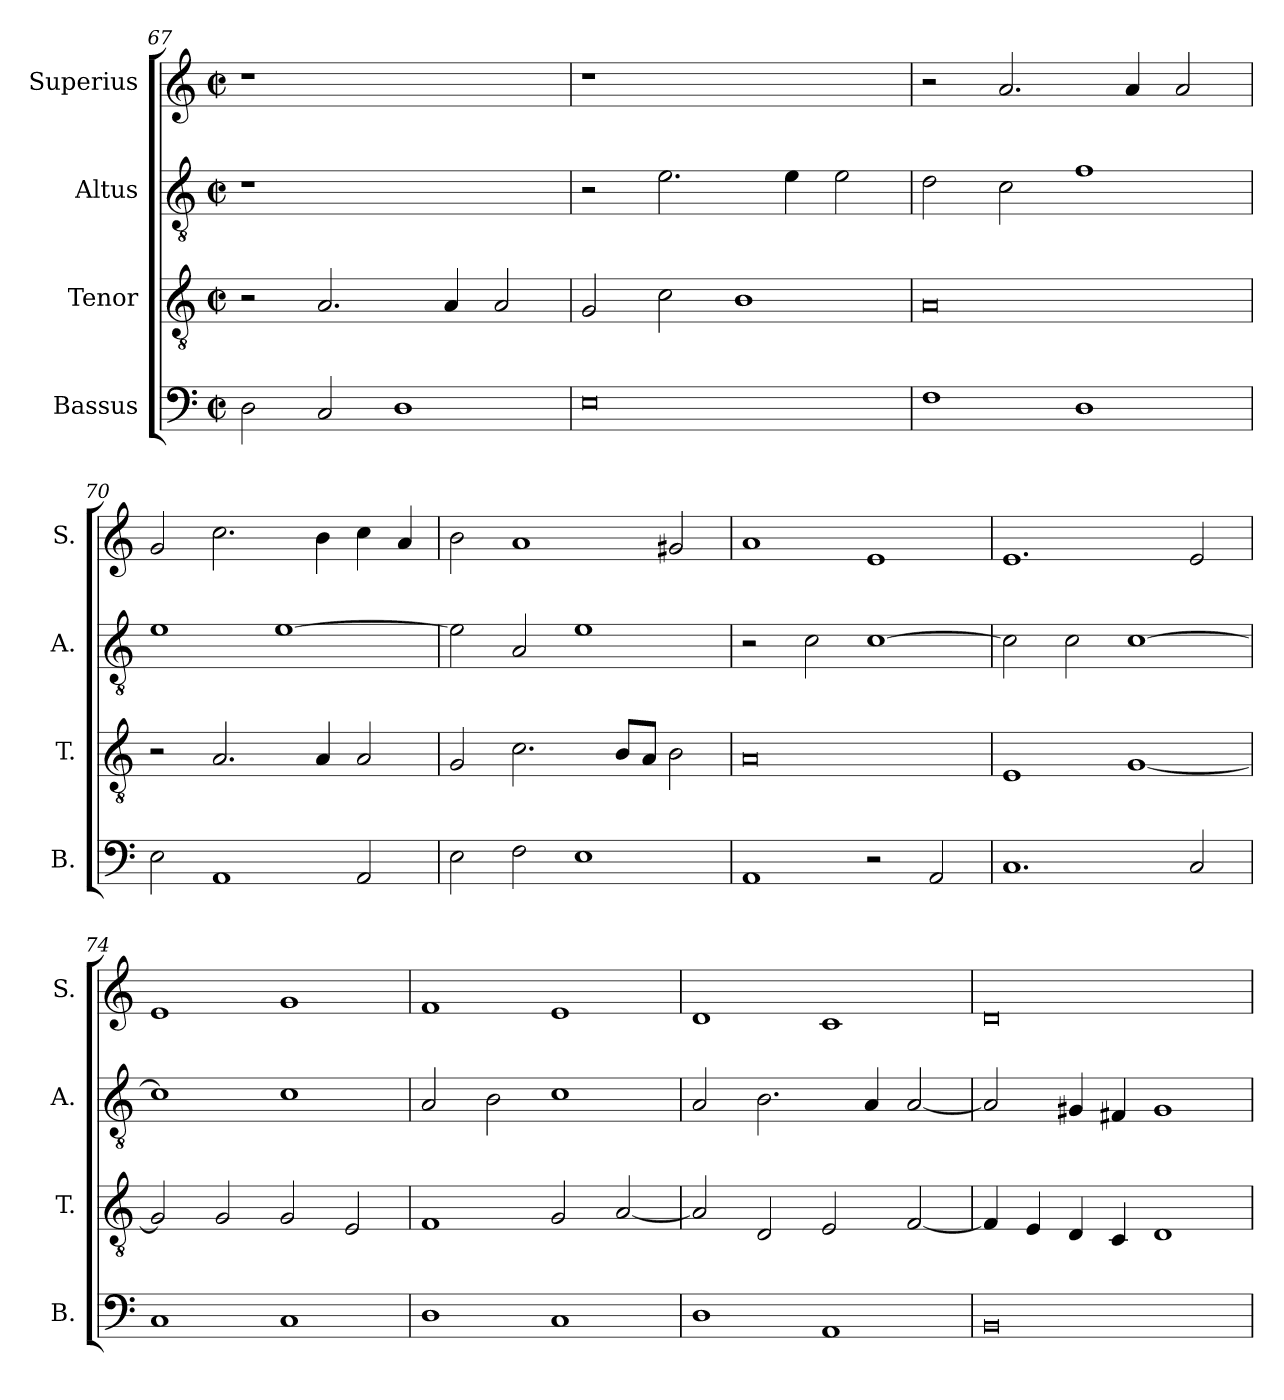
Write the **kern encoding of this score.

**kern	**kern	**kern	**kern
*part4	*part3	*part2	*part1
*staff4	*staff3	*staff2	*staff1
*I"Bassus	*I"Tenor	*I"Altus	*I"Superius
*I'B.	*I'T.	*I'A.	*I'S.
!!LO:LB:g=z
*clefF4	*clefGv2	*clefGv2	*clefG2
*	*ITrd7c12	*ITrd7c12	*
*k[]	*k[]	*k[]	*k[]
*C:	*C:	*C:	*C:
*M2/2	*M2/2	*M2/2	*M2/2
*met(c|)	*met(c|)	*met(c|)	*met(c|)
=67	=67	=67	=67
!	!	!LO:N:vis=1	!LO:N:vis=1
2Di\	2r	1r	1r
2Ci/	2.AAi/	.	.
1Di	.	1ryy	1ryy
.	4AAi/	.	.
.	2AAi/	.	.
=68	=68	=68	=68
!	!	!	!LO:N:vis=1
0Ei	2GGi/	2r	1r
.	2Ci\	2.Ei\	.
.	1BBi	.	1ryy
.	.	4Ei\	.
.	.	2Ei\	.
=69	=69	=69	=69
1Fi	0AAi	2Di\	2r
.	.	2Ci\	2.ai/
1Di	.	1Fi	.
.	.	.	4ai/
.	.	.	2ai/
=70	=70	=70	=70
2Ei\	2r	1Ei	2gi/
1AAi	2.AAi/	.	2.cci\
.	.	[>1Ei	.
.	4AAi/	.	4bi\
2AAi/	2AAi/	.	4cci\
.	.	.	4ai/
=71	=71	=71	=71
2Ei\	2GGi/	2Ei\]	2bi\
2Fi\	2.Ci\	2AAi/	1ai
1Ei	.	1Ei	.
.	8BBi/L	.	.
.	8AAi/J	.	.
.	2BBi\	.	2g#Xi/
!!LO:PB:g=z
=72	=72	=72	=72
1AAi	0AAi	2r	1ai
.	.	2Ci\	.
2r	.	[>1Ci	1ei
2AAi/	.	.	.
=73	=73	=73	=73
1.Ci	1EEi	2Ci\]	1.ei
.	.	2Ci\	.
.	[<1GGi	[>1Ci	.
2Ci/	.	.	2ei/
=74	=74	=74	=74
1Ci	2GGi/]	1Ci]	1ei
.	2GGi/	.	.
1Ci	2GGi/	1Ci	1gi
.	2EEi/	.	.
=75	=75	=75	=75
1Di	1FFi	2AAi/	1fi
.	.	2BBi\	.
1Ci	2GGi/	1Ci	1ei
.	[<2AAi/	.	.
=76	=76	=76	=76
1Di	2AAi/]	2AAi/	1di
.	2DDi/	2.BBi\	.
1AAi	2EEi/	.	1ci
.	.	4AAi/	.
.	[<2FFi/	[<2AAi/	.
!!LO:LB:g=z
=77	=77	=77	=77
0BBi	4FFi/]	2AAi/]	0di
.	4EEi/	.	.
.	4DDi/	4GG#Xi/	.
.	4CCi/	4FF#Xi/	.
.	1DDi	1GG#i	.
=	=	=	=
*-	*-	*-	*-
